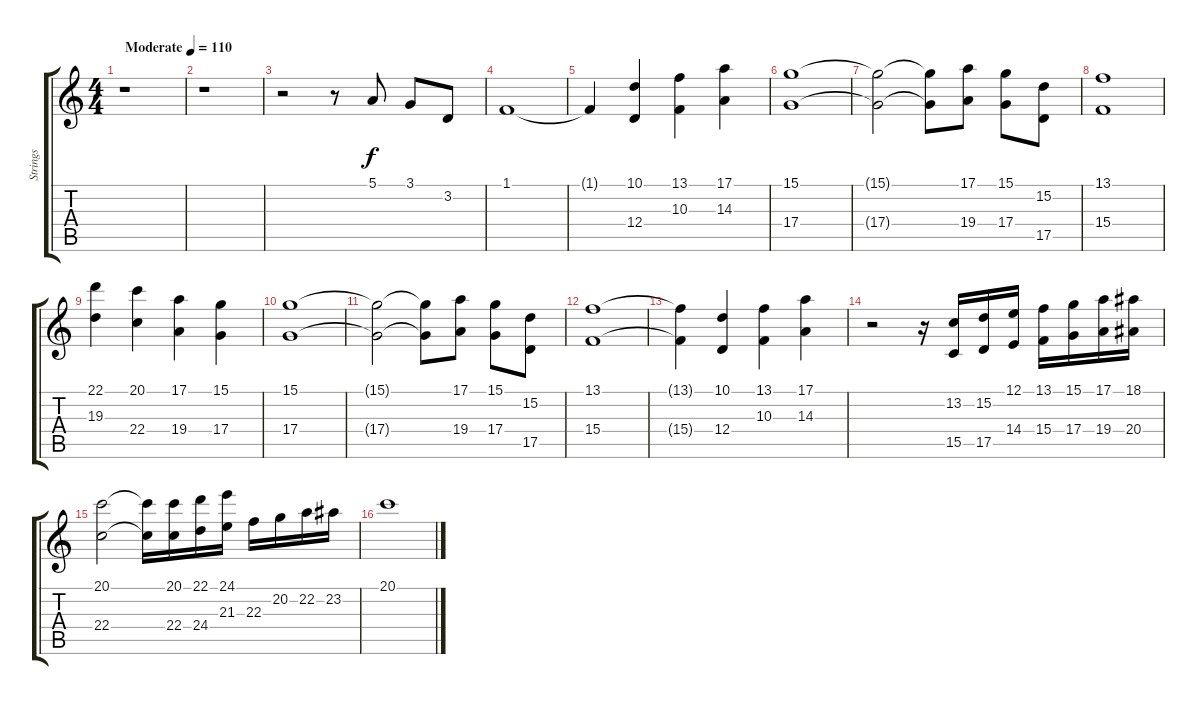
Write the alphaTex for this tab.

\track ("Strings" "Strings") {instrument stringensemble1}
\staff {score tabs}
\tuning (E4 B3 G3 D3 A2 E2) {hide}
\ts (4 4)
\tempo (110 "Moderate")
\clef g2
\ks c
r.1{dy f instrument stringensemble1} |
r.1 |
r.2 r.8 5.1.8 3.1.8 3.2.8 |
1.1.1 |
1.1{t}.4 (10.1 12.4).4 (13.1 10.3).4 (17.1 14.3).4 |
(15.1 17.4).1 |
(15.1{t} 17.4{t}).2 (15.1{t} 17.4{t}).8 (17.1 19.4).8 (15.1 17.4).8 (15.2 17.5).8 |
(13.1 15.4).1 |
(22.1 19.3).4 (20.1 22.4).4 (17.1 19.4).4 (15.1 17.4).4 |
(15.1 17.4).1 |
(15.1{t} 17.4{t}).2 (15.1{t} 17.4{t}).8 (17.1 19.4).8 (15.1 17.4).8 (15.2 17.5).8 |
(13.1 15.4).1 |
(13.1{t} 15.4{t}).4 (10.1 12.4).4 (13.1 10.3).4 (17.1 14.3).4 |
r.2 r.16 (13.2 15.5).16 (15.2 17.5).16 (12.1 14.4).16 (13.1 15.4).16 (15.1 17.4).16 (17.1 19.4).16 (18.1 20.4).16 |
(20.1 22.4).2 (20.1{t} 22.4{t}).16 (20.1 22.4).16 (22.1 24.4).16 (24.1 21.3).16 22.3.16 20.2.16 22.2.16 23.2.16 |
20.1.1
